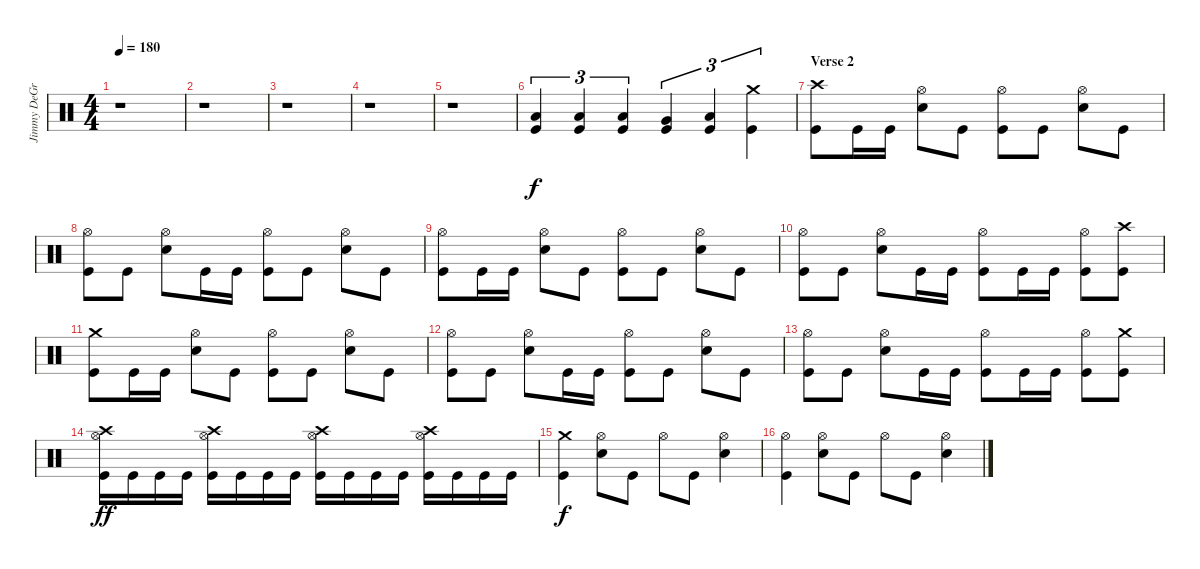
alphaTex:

\track ("Jimmy DeGrasso" "Jimmy DeGr") {instrument percussion}
\staff {score}
\articulation defaults
\ts (4 4)
\tempo 180
\clef neutral
\ks c
r.1{dy f} |
r.1 |
r.1 |
r.1 |
r.1 |
("Low Tom (hit)" "Kick (hit)").4{tu (3 2)} ("Low Tom (hit)" "Kick (hit)").4{tu (3 2)} ("Low Tom (hit)" "Kick (hit)").4{tu (3 2)} ("Very Low Tom (hit)" "Kick (hit)").4{tu (3 2)} ("Low Floor Tom (hit)" "Kick (hit)").4{tu (3 2)} ("Crash medium (hit)" "Kick (hit)").4{tu (3 2)} |
\section ("" "Verse 2")
("Crash high (hit)" "Kick (hit)").8 "Kick (hit)".16 "Kick (hit)".16 ("Hi-Hat (open)" "Snare (hit) 2").8 "Kick (hit)".8 ("Hi-Hat (open)" "Kick (hit)").8 "Kick (hit)".8 ("Hi-Hat (open)" "Snare (hit) 2").8 "Kick (hit)".8 |
("Hi-Hat (open)" "Kick (hit)").8 "Kick (hit)".8 ("Hi-Hat (open)" "Snare (hit) 2").8 "Kick (hit)".16 "Kick (hit)".16 ("Hi-Hat (open)" "Kick (hit)").8 "Kick (hit)".8 ("Hi-Hat (open)" "Snare (hit) 2").8 "Kick (hit)".8 |
("Hi-Hat (open)" "Kick (hit)").8 "Kick (hit)".16 "Kick (hit)".16 ("Hi-Hat (open)" "Snare (hit) 2").8 "Kick (hit)".8 ("Hi-Hat (open)" "Kick (hit)").8 "Kick (hit)".8 ("Hi-Hat (open)" "Snare (hit) 2").8 "Kick (hit)".8 |
("Hi-Hat (open)" "Kick (hit)").8 "Kick (hit)".8 ("Hi-Hat (open)" "Snare (hit) 2").8 "Kick (hit)".16 "Kick (hit)".16 ("Hi-Hat (open)" "Kick (hit)").8 "Kick (hit)".16 "Kick (hit)".16 ("Hi-Hat (open)" "Kick (hit)").8 ("Crash high (hit)" "Kick (hit)").8 |
("Crash medium (hit)" "Kick (hit)").8 "Kick (hit)".16 "Kick (hit)".16 ("Hi-Hat (open)" "Snare (hit) 2").8 "Kick (hit)".8 ("Hi-Hat (open)" "Kick (hit)").8 "Kick (hit)".8 ("Hi-Hat (open)" "Snare (hit) 2").8 "Kick (hit)".8 |
("Hi-Hat (open)" "Kick (hit)").8 "Kick (hit)".8 ("Hi-Hat (open)" "Snare (hit) 2").8 "Kick (hit)".16 "Kick (hit)".16 ("Hi-Hat (open)" "Kick (hit)").8 "Kick (hit)".8 ("Hi-Hat (open)" "Snare (hit) 2").8 "Kick (hit)".8 |
("Hi-Hat (open)" "Kick (hit)").8 "Kick (hit)".8 ("Hi-Hat (open)" "Snare (hit) 2").8 "Kick (hit)".16 "Kick (hit)".16 ("Hi-Hat (open)" "Kick (hit)").8 "Kick (hit)".16 "Kick (hit)".16 ("Hi-Hat (open)" "Kick (hit)").8 ("Crash medium (hit)" "Kick (hit)").8 |
("Crash high (hit)" "Hi-Hat (open)" "Kick (hit)").16{dy ff} "Kick (hit)".16 "Kick (hit)".16 "Kick (hit)".16 ("Crash high (hit)" "Hi-Hat (open)" "Kick (hit)").16 "Kick (hit)".16 "Kick (hit)".16 "Kick (hit)".16 ("Crash high (hit)" "Hi-Hat (open)" "Kick (hit)").16 "Kick (hit)".16 "Kick (hit)".16 "Kick (hit)".16 ("Crash high (hit)" "Hi-Hat (open)" "Kick (hit)").16 "Kick (hit)".16 "Kick (hit)".16 "Kick (hit)".16 |
("Crash medium (hit)" "Kick (hit)").4{dy f} ("Hi-Hat (open)" "Snare (hit) 2").8 "Kick (hit)".8 "Hi-Hat (open)".8 "Kick (hit)".8 ("Hi-Hat (open)" "Snare (hit) 2").4 |
("Hi-Hat (open)" "Kick (hit)").4 ("Hi-Hat (open)" "Snare (hit) 2").8 "Kick (hit)".8 "Hi-Hat (open)".8 "Kick (hit)".8 ("Hi-Hat (open)" "Snare (hit) 2").4
